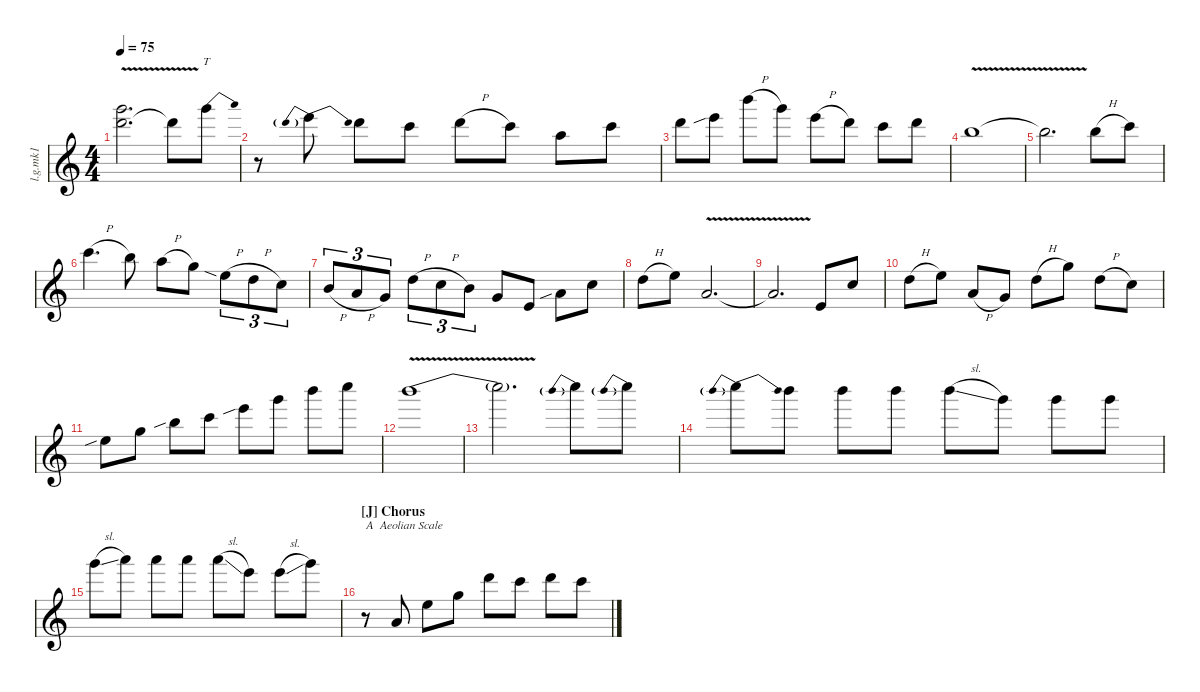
\defaultSystemsLayout 4
\hideDynamics
\bracketExtendMode nobrackets
\otherSystemsTrackNameOrientation horizontal
\track ("Lead Guitar Michael Keene 1" "l.g.mk1") {instrument distortionguitar}
\staff {score}
\tuning (E4 B3 G3 D3 A2 E2)
\ts (4 4)
\tempo 75
\clef g2
\ks c
(15.1{t} 15.2{v t}).2{d dy fff} 15.2{v t}.8{dy f} 20.2{be (bend 0 0 15 4)}.8{tt} |
r.8 15.2{be (prebendrelease 0 4 30 0)}.8{dy fff} 15.2.8 13.2.8 15.2{h}.8 13.2.8 14.3.8 13.2.8 |
15.2.8 17.2{sib}.8 19.1{h}.8 15.1.8 17.2{h}.8 15.2.8 13.2.8 15.2.8 |
12.2{v}.1 |
12.2{v t}.2{d} 12.2{h}.8 13.2.8 |
13.2{h}.4{d} 12.2.8 14.3{h}.8 12.3.8 9.3{sia h}.8{tu (3 2)} 7.3{h}.8{tu (3 2)} 5.3.8{tu (3 2)} |
9.4{h}.8{tu (3 2)} 7.4{h}.8{tu (3 2)} 5.4.8{tu (3 2)} 7.3{h}.8{tu (3 2)} 5.3{h}.8{tu (3 2)} 4.3.8{tu (3 2)} 5.4.8 7.5.8 7.4{sib}.8 5.3.8 |
7.3{h}.8 9.3.8 7.4{v}.2{d} |
7.4{v t}.2{d} 7.5.8 5.3.8 |
7.3{h}.8 9.3.8 7.4{h}.8 5.4.8 7.3{h}.8 12.3.8 12.4{h}.8 10.4.8 |
14.4{sib}.8 12.3.8 16.3{sib}.8 13.2.8 17.2{sib}.8 15.1.8 19.1.8 20.1.8 |
19.1{be (bend 0 0 60 2) v}.1 |
19.1{v t}.2{d dy f} 19.1{be (prebend 0 2 60 2)}.8{dy fff} 19.1{be (prebend 0 2 60 2)}.8 |
19.1{be (prebendrelease 0 2 30 0)}.8 19.1.8 19.1.8 19.1.8 19.1{sl}.8 15.1.8 15.1.8 15.1.8 |
15.1{sl}.8 17.1.8 17.1.8 17.1.8 17.1{sl}.8 12.1.8 12.1{sl}.8 15.1.8 |
\section ("J" "Chorus")
r.8{txt "A  Aeolian Scale"} 17.6.8{dy mf} 19.5.8 17.4.8 19.3.8 17.3.8 19.3.8 17.3.8
